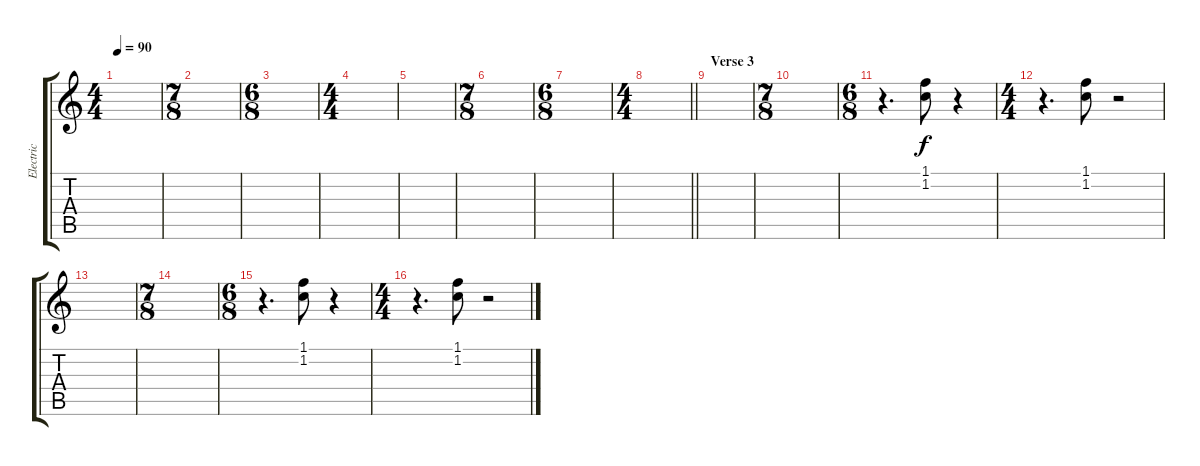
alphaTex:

\track ("Electric" "Electric") {instrument overdrivenguitar}
\staff {score tabs}
\tuning (E4 B3 G3 D3 A2 E2) {hide}
\ts (4 4)
\tempo 90
\clef g2
\ks c
|
\ts (7 8)
|
\ts (6 8)
|
\ts (4 4)
|
|
\ts (7 8)
|
\ts (6 8)
|
\ts (4 4)
\barLineRight lightlight
|
\section ("" "Verse 3")
|
\ts (7 8)
|
\ts (6 8)
r.4{d} (1.1 1.2).8 r.4 |
\ts (4 4)
r.4{d} (1.1 1.2).8 r.2 |
|
\ts (7 8)
|
\ts (6 8)
r.4{d} (1.1 1.2).8 r.4 |
\ts (4 4)
r.4{d} (1.1 1.2).8 r.2
